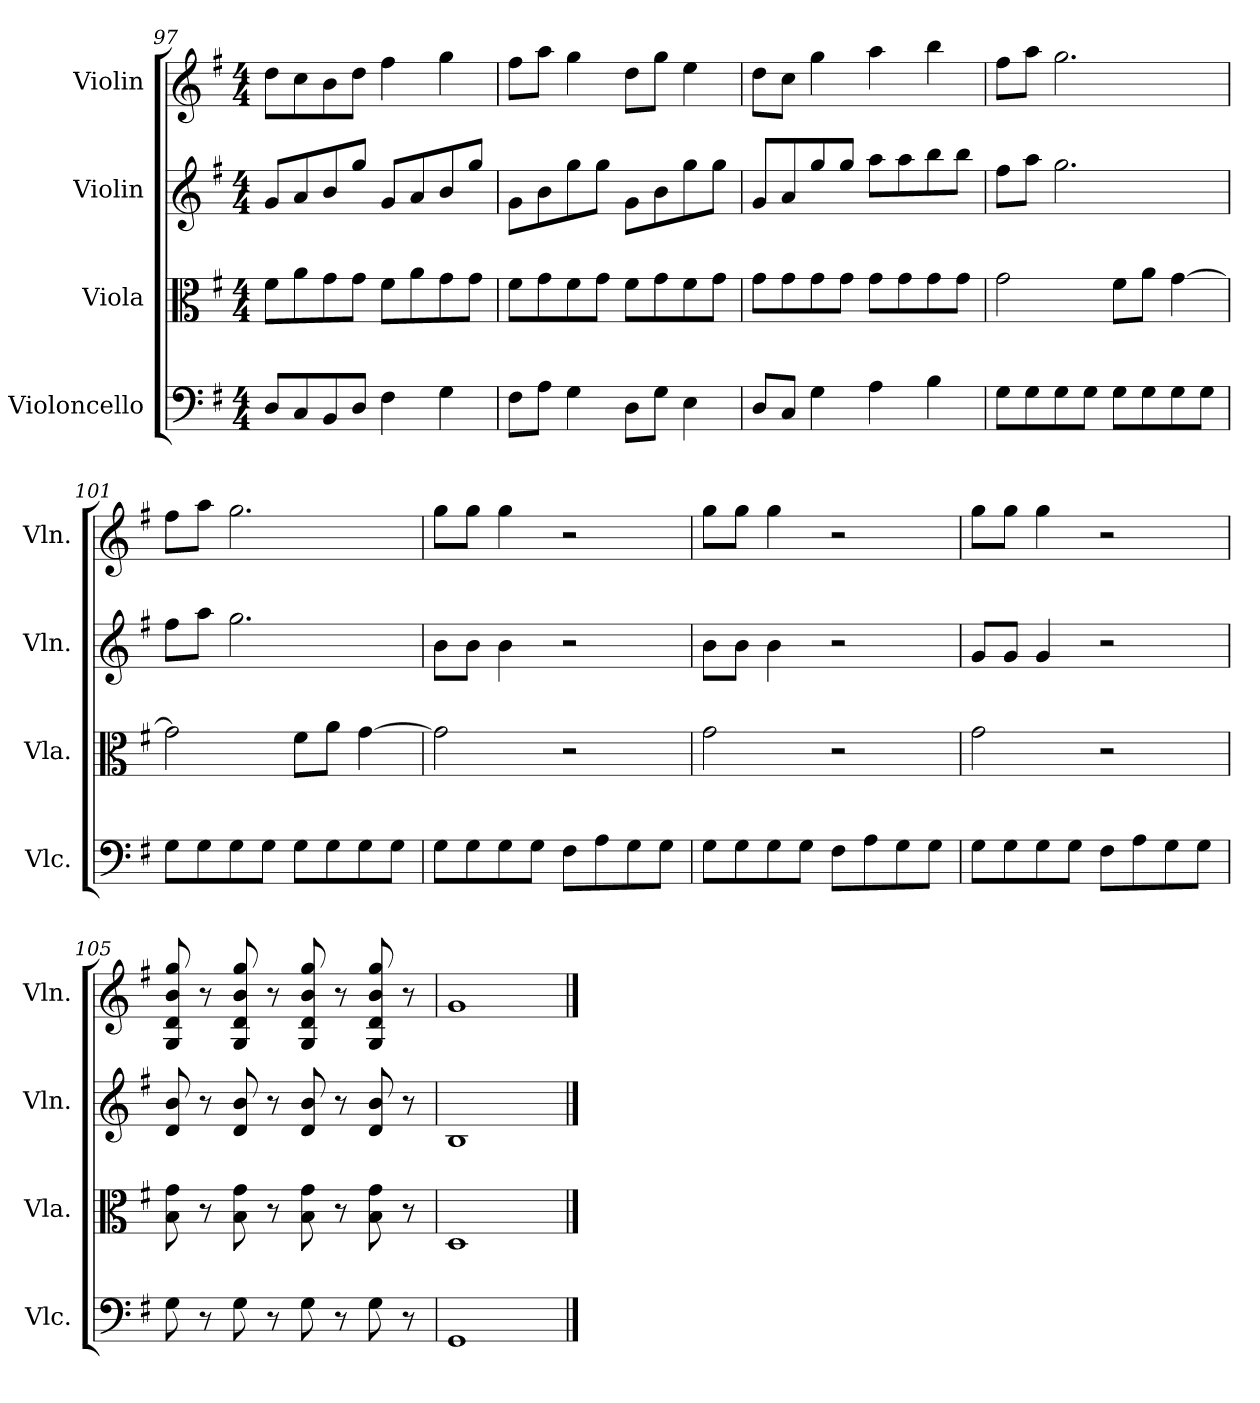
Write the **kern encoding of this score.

**kern	**kern	**kern	**kern
*part4	*part3	*part2	*part1
*staff4	*staff3	*staff2	*staff1
*I"Violoncello	*I"Viola	*I"Violin	*I"Violin
*I'Vlc.	*I'Vla.	*I'Vln.	*I'Vln.
*clefF4	*clefC3	*clefG2	*clefG2
*k[f#]	*k[f#]	*k[f#]	*k[f#]
*G:	*G:	*G:	*G:
*M4/4	*M4/4	*M4/4	*M4/4
=97	=97	=97	=97
8D/L	8f#\L	8g/L	8dd\L
8C/	8a\	8a/	8cc\
8BB/	8g\	8b/	8b\
8D/J	8g\J	8gg/J	8dd\J
4F#\	8f#\L	8g/L	4ff#\
.	8a\	8a/	.
4G\	8g\	8b/	4gg\
.	8g\J	8gg/J	.
=98	=98	=98	=98
8F#\L	8f#\L	8g\L	8ff#\L
8A\J	8g\	8b\	8aa\J
4G\	8f#\	8gg\	4gg\
.	8g\J	8gg\J	.
8D\L	8f#\L	8g\L	8dd\L
8G\J	8g\	8b\	8gg\J
4E\	8f#\	8gg\	4ee\
.	8g\J	8gg\J	.
=99	=99	=99	=99
8D/L	8g\L	8g/L	8dd\L
8C/J	8g\	8a/	8cc\J
4G\	8g\	8gg/	4gg\
.	8g\J	8gg/J	.
4A\	8g\L	8aa\L	4aa\
.	8g\	8aa\	.
4B\	8g\	8bb\	4bb\
.	8g\J	8bb\J	.
!!LO:LB:g=z
=100	=100	=100	=100
8G\L	2g\	8ff#\L	8ff#\L
8G\	.	8aa\J	8aa\J
8G\	.	2.gg\	2.gg\
8G\J	.	.	.
8G\L	8f#\L	.	.
8G\	8a\J	.	.
8G\	[4g\	.	.
8G\J	.	.	.
=101	=101	=101	=101
8G\L	2g\]	8ff#\L	8ff#\L
8G\	.	8aa\J	8aa\J
8G\	.	2.gg\	2.gg\
8G\J	.	.	.
8G\L	8f#\L	.	.
8G\	8a\J	.	.
8G\	[4g\	.	.
8G\J	.	.	.
=102	=102	=102	=102
8G\L	2g\]	8b\L	8gg\L
8G\	.	8b\J	8gg\J
8G\	.	4b\	4gg\
8G\J	.	.	.
8F#\L	2r	2r	2r
8A\	.	.	.
8G\	.	.	.
8G\J	.	.	.
=103	=103	=103	=103
8G\L	2g\	8b\L	8gg\L
8G\	.	8b\J	8gg\J
8G\	.	4b\	4gg\
8G\J	.	.	.
8F#\L	2r	2r	2r
8A\	.	.	.
8G\	.	.	.
8G\J	.	.	.
=104	=104	=104	=104
8G\L	2g\	8g/L	8gg\L
8G\	.	8g/J	8gg\J
8G\	.	4g/	4gg\
8G\J	.	.	.
8F#\L	2r	2r	2r
8A\	.	.	.
8G\	.	.	.
8G\J	.	.	.
!!LO:PB:g=z
=105	=105	=105	=105
8G\	8B\ 8g\	8d/ 8b/	8G/ 8d/ 8b/ 8gg/
8r	8r	8r	8r
8G\	8B\ 8g\	8d/ 8b/	8G/ 8d/ 8b/ 8gg/
8r	8r	8r	8r
8G\	8B\ 8g\	8d/ 8b/	8G/ 8d/ 8b/ 8gg/
8r	8r	8r	8r
8G\	8B\ 8g\	8d/ 8b/	8G/ 8d/ 8b/ 8gg/
8r	8r	8r	8r
=106	=106	=106	=106
1GG	1D	1B	1g
==	==	==	==
*-	*-	*-	*-
